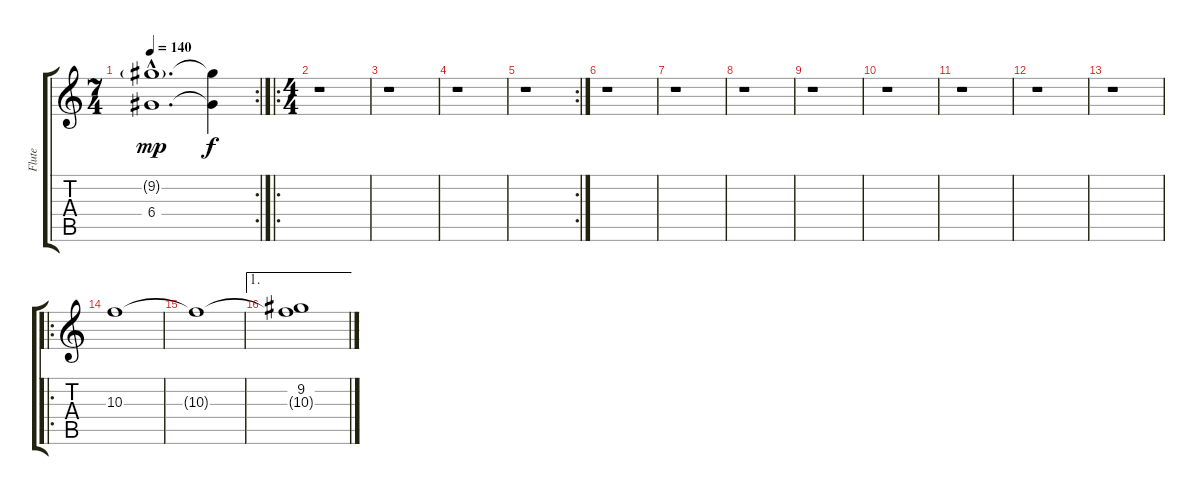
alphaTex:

\track ("Flute" "Flute") {instrument flute}
\staff {score tabs}
\tuning (E5 B4 G4 D4 A3 E3) {hide}
\rc 2
\ts (7 4)
\tempo 140
\clef g2
\ks c
(9.2{g hac} 6.4{hac}).1{d dy mp} (9.2{t} 6.4{t}).4{dy f} |
\ro
\ts (4 4)
r.1 |
r.1 |
r.1 |
\rc 2
r.1 |
r.1 |
r.1 |
r.1 |
r.1 |
r.1 |
r.1 |
r.1 |
r.1 |
\ro
10.3.1 |
10.3{t}.1 |
\ae 1
(9.2 10.3{t}).1
